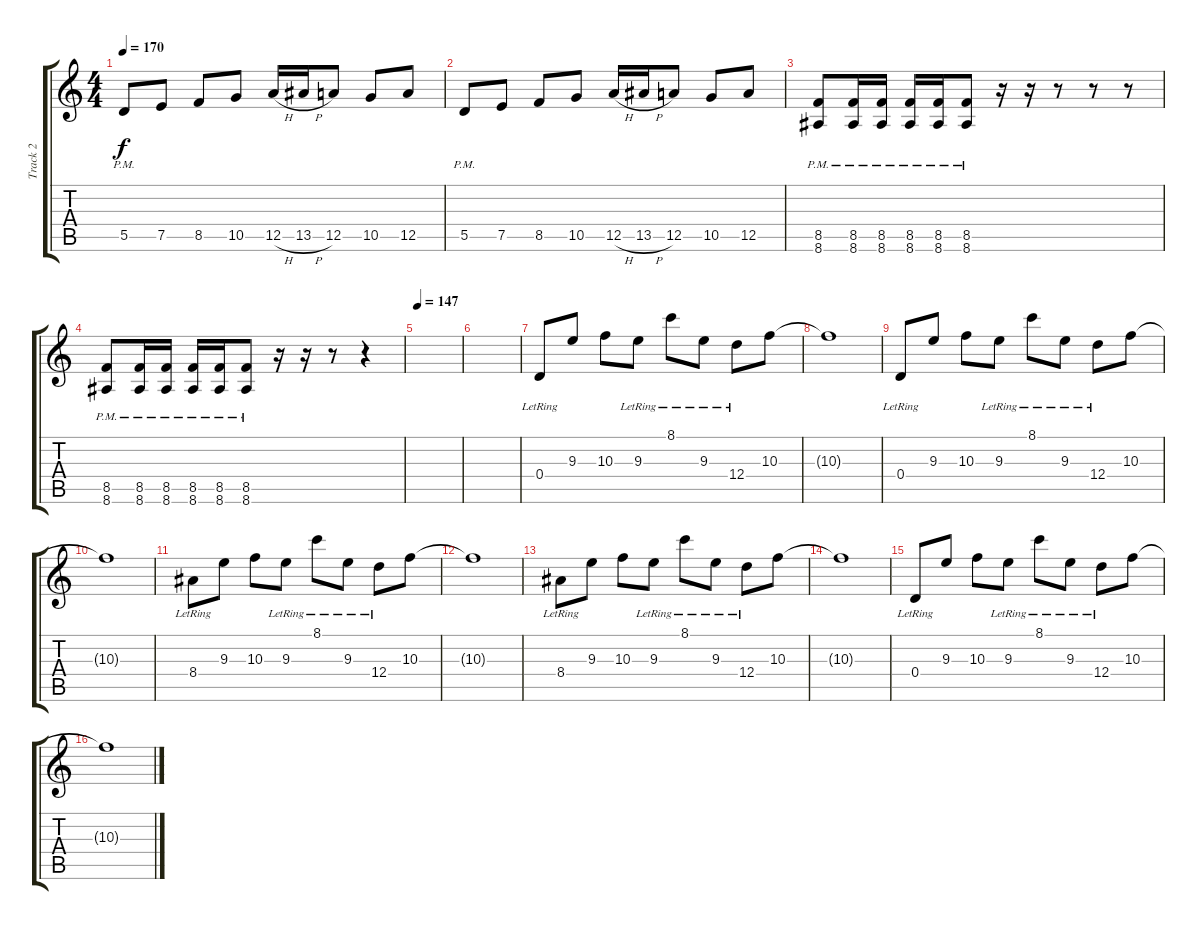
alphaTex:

\track ("Track 2" "Track 2") {instrument distortionguitar}
\staff {score tabs}
\tuning (E4 B3 G3 D3 A2 D2) {hide}
\ts (4 4)
\tempo 170
\clef g2
\ks c
5.5{pm}.8{dy f} 7.5.8 8.5.8 10.5.8 12.5{h}.16 13.5{h}.16 12.5.8 10.5.8 12.5.8 |
5.5{pm}.8 7.5.8 8.5.8 10.5.8 12.5{h}.16 13.5{h}.16 12.5.8 10.5.8 12.5.8 |
(8.5{pm} 8.6{pm}).8 (8.5{pm} 8.6{pm}).16 (8.5{pm} 8.6{pm}).16 (8.5{pm} 8.6{pm}).16 (8.5{pm} 8.6{pm}).16 (8.5{pm} 8.6{pm}).8 r.16 r.16 r.8 r.8 r.8 |
(8.5{pm} 8.6{pm}).8 (8.5{pm} 8.6{pm}).16 (8.5{pm} 8.6{pm}).16 (8.5{pm} 8.6{pm}).16 (8.5{pm} 8.6{pm}).16 (8.5{pm} 8.6{pm}).8 r.16 r.16 r.8 r.4 |
\tempo 147
|
|
0.4{lr}.8 9.3.8 10.3.8 9.3{lr}.8 8.1{lr}.8 9.3{lr}.8 12.4{lr}.8 10.3.8 |
10.3{t}.1 |
0.4{lr}.8 9.3.8 10.3.8 9.3{lr}.8 8.1{lr}.8 9.3{lr}.8 12.4{lr}.8 10.3.8 |
10.3{t}.1 |
8.4{lr}.8 9.3.8 10.3.8 9.3{lr}.8 8.1{lr}.8 9.3{lr}.8 12.4{lr}.8 10.3.8 |
10.3{t}.1 |
8.4{lr}.8 9.3.8 10.3.8 9.3{lr}.8 8.1{lr}.8 9.3{lr}.8 12.4{lr}.8 10.3.8 |
10.3{t}.1 |
0.4{lr}.8 9.3.8 10.3.8 9.3{lr}.8 8.1{lr}.8 9.3{lr}.8 12.4{lr}.8 10.3.8 |
10.3{t}.1
